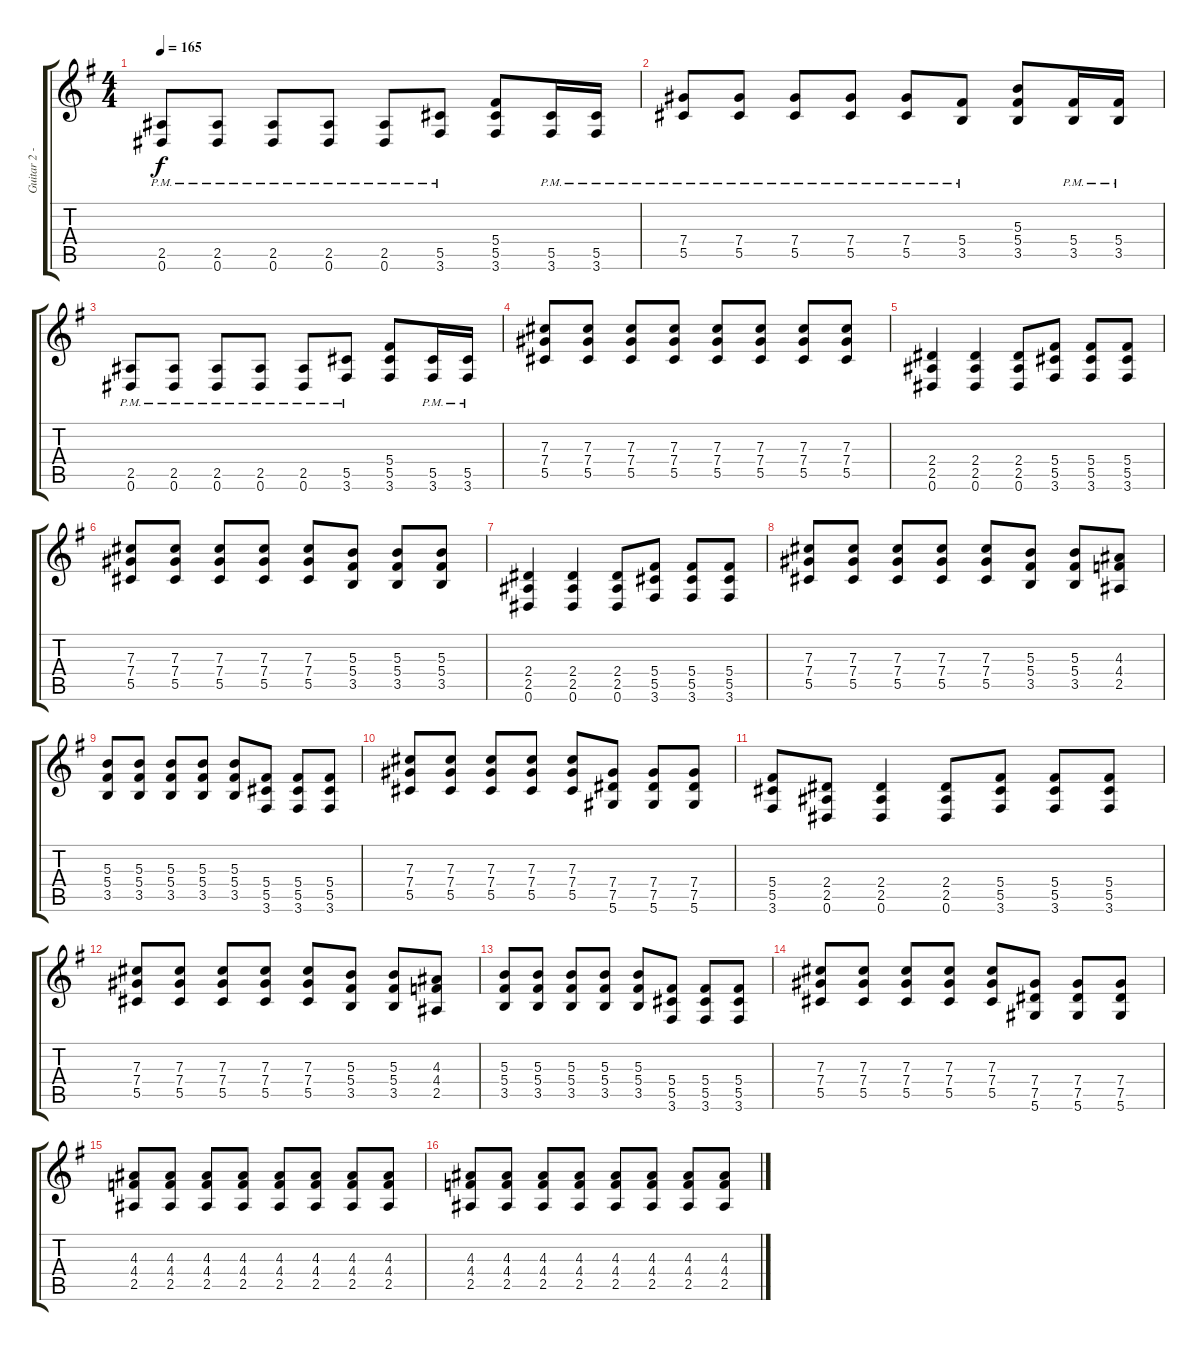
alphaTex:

\track ("Guitar 2 - Greg Hetson" "Guitar 2 -") {instrument distortionguitar}
\staff {score tabs}
\tuning (Eb4 Bb3 Gb3 Db3 Ab2 Eb2) {hide}
\ts (4 4)
\tempo 165
\clef g2
\ks g
(2.5{pm} 0.6{pm}).8{dy f} (2.5{pm} 0.6{pm}).8 (2.5{pm} 0.6{pm}).8 (2.5{pm} 0.6{pm}).8 (2.5{pm} 0.6{pm}).8 (5.5{pm} 3.6{pm}).8 (5.4 5.5 3.6).8 (5.5{pm} 3.6{pm}).16 (5.5{pm} 3.6{pm}).16 |
(7.4{pm} 5.5{pm}).8 (7.4{pm} 5.5{pm}).8 (7.4{pm} 5.5{pm}).8 (7.4{pm} 5.5{pm}).8 (7.4{pm} 5.5{pm}).8 (5.4{pm} 3.5{pm}).8 (5.3 5.4 3.5).8 (5.4{pm} 3.5{pm}).16 (5.4{pm} 3.5{pm}).16 |
(2.5{pm} 0.6{pm}).8 (2.5{pm} 0.6{pm}).8 (2.5{pm} 0.6{pm}).8 (2.5{pm} 0.6{pm}).8 (2.5{pm} 0.6{pm}).8 (5.5{pm} 3.6{pm}).8 (5.4 5.5 3.6).8 (5.5{pm} 3.6{pm}).16 (5.5{pm} 3.6{pm}).16 |
(7.3 7.4 5.5).8 (7.3 7.4 5.5).8 (7.3 7.4 5.5).8 (7.3 7.4 5.5).8 (7.3 7.4 5.5).8 (7.3 7.4 5.5).8 (7.3 7.4 5.5).8 (7.3 7.4 5.5).8 |
(2.4 2.5 0.6).4 (2.4 2.5 0.6).4 (2.4 2.5 0.6).8 (5.4 5.5 3.6).8 (5.4 5.5 3.6).8 (5.4 5.5 3.6).8 |
(7.3 7.4 5.5).8 (7.3 7.4 5.5).8 (7.3 7.4 5.5).8 (7.3 7.4 5.5).8 (7.3 7.4 5.5).8 (5.3 5.4 3.5).8 (5.3 5.4 3.5).8 (5.3 5.4 3.5).8 |
(2.4 2.5 0.6).4 (2.4 2.5 0.6).4 (2.4 2.5 0.6).8 (5.4 5.5 3.6).8 (5.4 5.5 3.6).8 (5.4 5.5 3.6).8 |
(7.3 7.4 5.5).8 (7.3 7.4 5.5).8 (7.3 7.4 5.5).8 (7.3 7.4 5.5).8 (7.3 7.4 5.5).8 (5.3 5.4 3.5).8 (5.3 5.4 3.5).8 (4.3 4.4 2.5).8 |
(5.3 5.4 3.5).8 (5.3 5.4 3.5).8 (5.3 5.4 3.5).8 (5.3 5.4 3.5).8 (5.3 5.4 3.5).8 (5.4 5.5 3.6).8 (5.4 5.5 3.6).8 (5.4 5.5 3.6).8 |
(7.3 7.4 5.5).8 (7.3 7.4 5.5).8 (7.3 7.4 5.5).8 (7.3 7.4 5.5).8 (7.3 7.4 5.5).8 (7.4 7.5 5.6).8 (7.4 7.5 5.6).8 (7.4 7.5 5.6).8 |
(5.4 5.5 3.6).8 (2.4 2.5 0.6).8 (2.4 2.5 0.6).4 (2.4 2.5 0.6).8 (5.4 5.5 3.6).8 (5.4 5.5 3.6).8 (5.4 5.5 3.6).8 |
(7.3 7.4 5.5).8 (7.3 7.4 5.5).8 (7.3 7.4 5.5).8 (7.3 7.4 5.5).8 (7.3 7.4 5.5).8 (5.3 5.4 3.5).8 (5.3 5.4 3.5).8 (4.3 4.4 2.5).8 |
(5.3 5.4 3.5).8 (5.3 5.4 3.5).8 (5.3 5.4 3.5).8 (5.3 5.4 3.5).8 (5.3 5.4 3.5).8 (5.4 5.5 3.6).8 (5.4 5.5 3.6).8 (5.4 5.5 3.6).8 |
(7.3 7.4 5.5).8 (7.3 7.4 5.5).8 (7.3 7.4 5.5).8 (7.3 7.4 5.5).8 (7.3 7.4 5.5).8 (7.4 7.5 5.6).8 (7.4 7.5 5.6).8 (7.4 7.5 5.6).8 |
(4.3 4.4 2.5).8 (4.3 4.4 2.5).8 (4.3 4.4 2.5).8 (4.3 4.4 2.5).8 (4.3 4.4 2.5).8 (4.3 4.4 2.5).8 (4.3 4.4 2.5).8 (4.3 4.4 2.5).8 |
(4.3 4.4 2.5).8 (4.3 4.4 2.5).8 (4.3 4.4 2.5).8 (4.3 4.4 2.5).8 (4.3 4.4 2.5).8 (4.3 4.4 2.5).8 (4.3 4.4 2.5).8 (4.3 4.4 2.5).8
